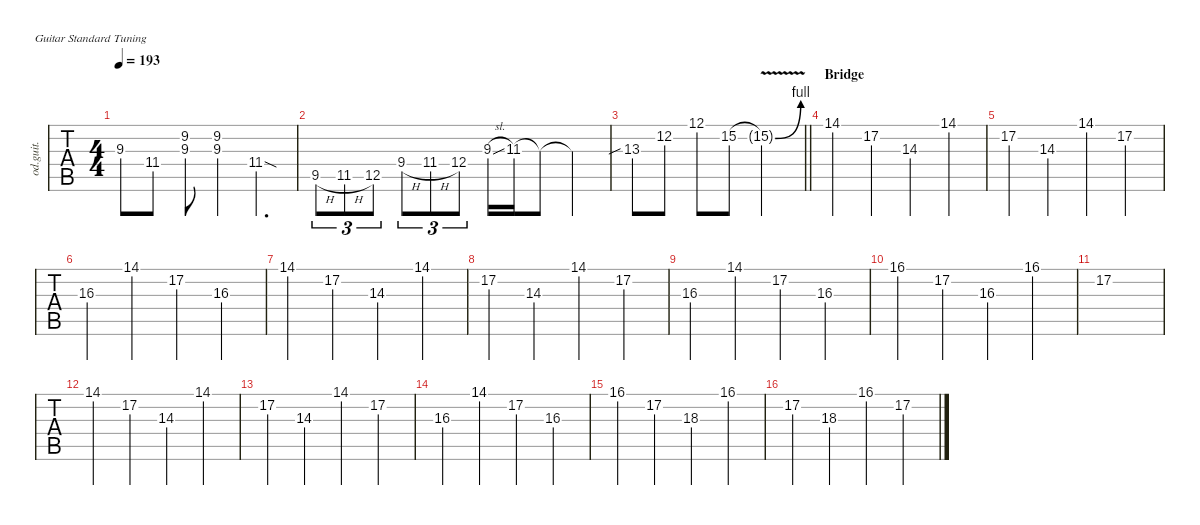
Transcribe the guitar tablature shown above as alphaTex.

\defaultSystemsLayout 4
\hideDynamics
\bracketExtendMode nobrackets
\track ("後藤ひとり" "od.guit.") {instrument overdrivenguitar}
\staff {tabs}
\tuning (E4 B3 G3 D3 A2 E2)
\ts (4 4)
\tempo 193
\clef g2
\ks a
9.3{t acc forcenatural}.8{dy mf} 11.4{acc #}.8 (9.2{acc #} 9.3{acc forcenatural}).8 (9.3{acc forcenatural} 9.2{acc #}).4 11.4{sod acc #}.4{d} |
9.5{h acc #}.8{tu (3 2)} 11.5{h acc #}.8{tu (3 2)} 12.5{acc forcenatural}.8{tu (3 2)} 9.4{h acc forcenatural}.8{tu (3 2)} 11.4{h acc #}.8{tu (3 2)} 12.4{acc forcenatural}.8{tu (3 2)} 9.3{sl acc forcenatural}.16 11.3{acc #}.16 11.3{t acc #}.8 11.3{t acc #}.4 |
\barLineRight lightlight
13.3{sib acc #}.8 12.2{acc forcenatural}.8 12.1{acc forcenatural}.8 15.2{acc forcenatural}.8 15.2{be (bend 0 0 15 4) v t acc forcenatural}.2 |
\section ("" "Bridge")
14.1{acc #}.4 17.2{acc forcenatural}.4 14.3{acc forcenatural}.4 14.1{acc #}.4 |
17.2{acc forcenatural}.4 14.3{acc forcenatural}.4 14.1{acc #}.4 17.2{acc forcenatural}.4 |
16.3{acc forcenatural}.4 14.1{acc #}.4 17.2{acc forcenatural}.4 16.3{acc forcenatural}.4 |
14.1{acc #}.4 17.2{acc forcenatural}.4 14.3{acc forcenatural}.4 14.1{acc #}.4 |
17.2{acc forcenatural}.4 14.3{acc forcenatural}.4 14.1{acc #}.4 17.2{acc forcenatural}.4 |
16.3{acc forcenatural}.4 14.1{acc #}.4 17.2{acc forcenatural}.4 16.3{acc forcenatural}.4 |
16.1{acc #}.4 17.2{acc forcenatural}.4 16.3{acc forcenatural}.4 16.1{acc #}.4 |
17.2{acc forcenatural}.1 |
14.1{acc #}.4 17.2{acc forcenatural}.4 14.3{acc forcenatural}.4 14.1{acc #}.4 |
17.2{acc forcenatural}.4 14.3{acc forcenatural}.4 14.1{acc #}.4 17.2{acc forcenatural}.4 |
16.3{acc forcenatural}.4 14.1{acc #}.4 17.2{acc forcenatural}.4 16.3{acc forcenatural}.4 |
16.1{acc #}.4 17.2{acc forcenatural}.4 18.3{acc #}.4 16.1{acc #}.4 |
17.2{acc forcenatural}.4 18.3{acc #}.4 16.1{acc #}.4 17.2{acc forcenatural}.4
